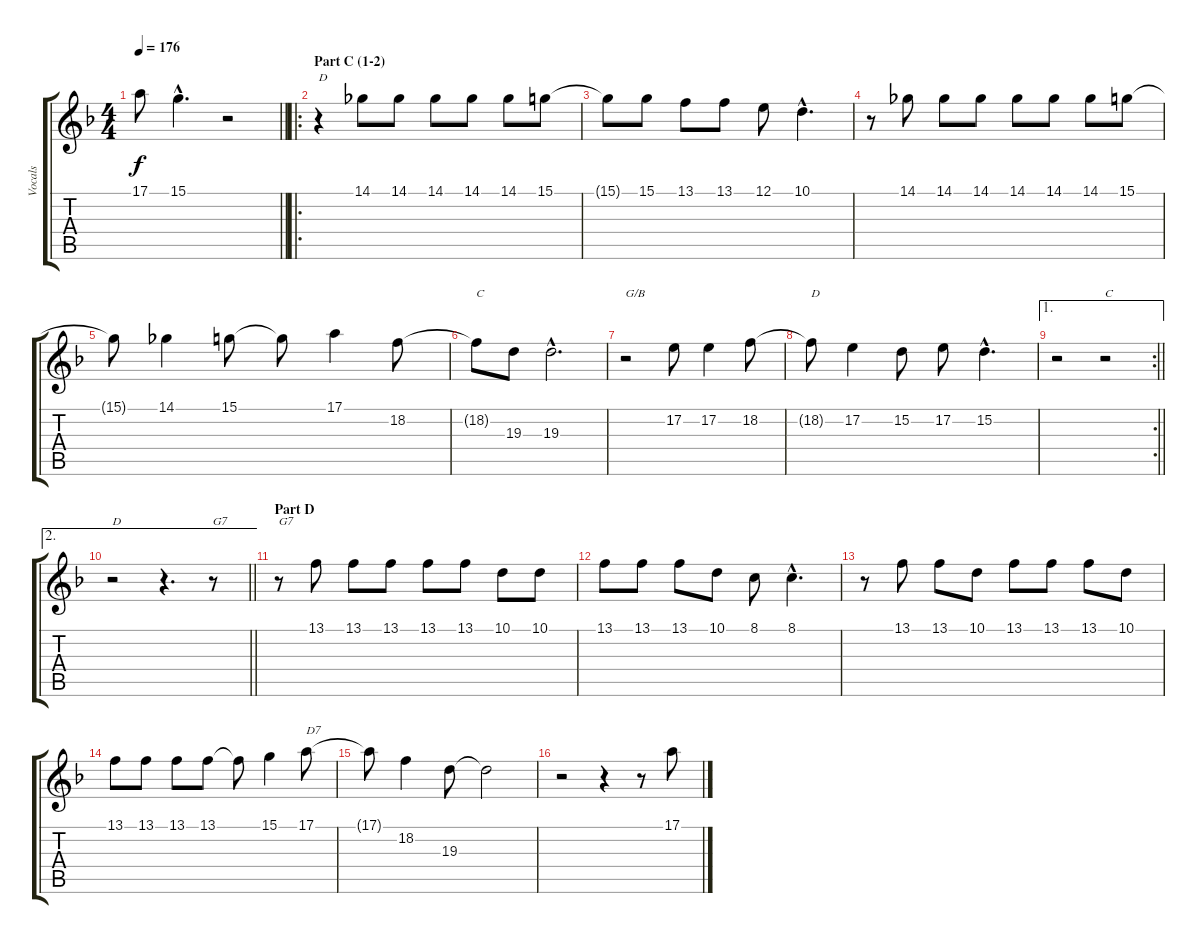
\track ("Vocals" "Vocals") {instrument trumpet}
\staff {score tabs}
\tuning (E4 B3 G3 D3 A2 E2) {hide}
\ts (4 4)
\tempo 176
\clef g2
\barLineRight lightlight
\ks f
17.1{t}.8{dy f} 15.1{hac}.4{d} r.2 |
\ro
\section ("" "Part C (1-2)")
r.4{txt "D"} 14.1.8 14.1.8 14.1.8 14.1.8 14.1.8 15.1.8 |
15.1{t}.8 15.1.8 13.1.8 13.1.8 12.1.8 10.1{hac}.4{d} |
r.8 14.1.8 14.1.8 14.1.8 14.1.8 14.1.8 14.1.8 15.1.8 |
15.1{t}.8 14.1.4 15.1.8 15.1{t}.8 17.1.4 18.2.8 |
18.2{t}.8{txt "C"} 19.3.8 19.3{hac}.2{d} |
r.2{txt "G/B"} 17.2.8 17.2.4 18.2.8 |
18.2{t}.8{txt "D"} 17.2.4 15.2.8 17.2.8 15.2{hac}.4{d} |
\ae 1
\rc 2
\barLineRight lightlight
r.2 r.2{txt "C"} |
\ae 2
\barLineRight lightlight
r.2{txt "D"} r.4{d} r.8{txt "G7"} |
\section ("" "Part D")
r.8{txt "G7"} 13.1.8 13.1.8 13.1.8 13.1.8 13.1.8 10.1.8 10.1.8 |
13.1.8 13.1.8 13.1.8 10.1.8 8.1.8 8.1{hac}.4{d} |
r.8 13.1.8 13.1.8 10.1.8 13.1.8 13.1.8 13.1.8 10.1.8 |
13.1.8 13.1.8 13.1.8 13.1.8 13.1{t}.8 15.1.4 17.1.8{txt "D7"} |
17.1{t}.8 18.2.4 19.3.8 19.3{t}.2 |
r.2 r.4 r.8 17.1.8
